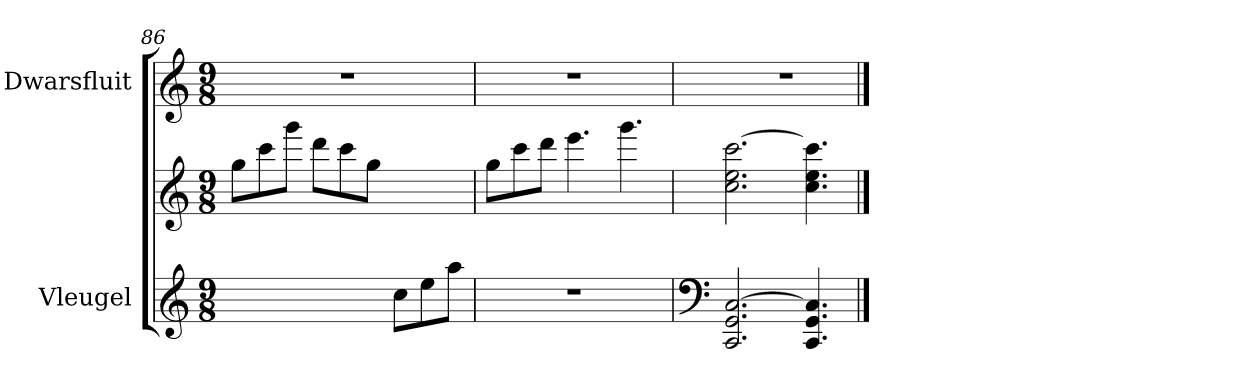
**kern	**kern	**kern
*part2	*part2	*part1
*staff3	*staff2	*staff1
*I"Vleugel	*	*I"Dwarsfluit
*	*	*I'Fl.
*clefG2	*clefG2	*clefG2
*k[]	*k[]	*k[]
*M9/8	*M9/8	*M9/8
=86	=86	=86
4.ryy	8gg\L	8%9r
.	8ccc\	.
.	8ggg\J	.
4.ryy	8ddd\L	.
.	8ccc\	.
.	8gg\J	.
8cc\L	4rddyy	.
8ee\	.	.
8aa\J	8ryy	.
!!LO:PB:g=z
=87	=87	=87
8%9r	8gg\L	8%9r
.	8ccc\	.
.	8ddd\J	.
.	4.eee\	.
.	4.ggg\	.
=88	=88	=88
*clefF4	*	*
2.CC/ 2.GG/ [2.C/	2.cc\ 2.ee\ [2.ccc\	8%9r
4.CC/ 4.GG/ 4.C/]	4.cc\ 4.ee\ 4.ccc\]	.
==	==	==
*-	*-	*-
